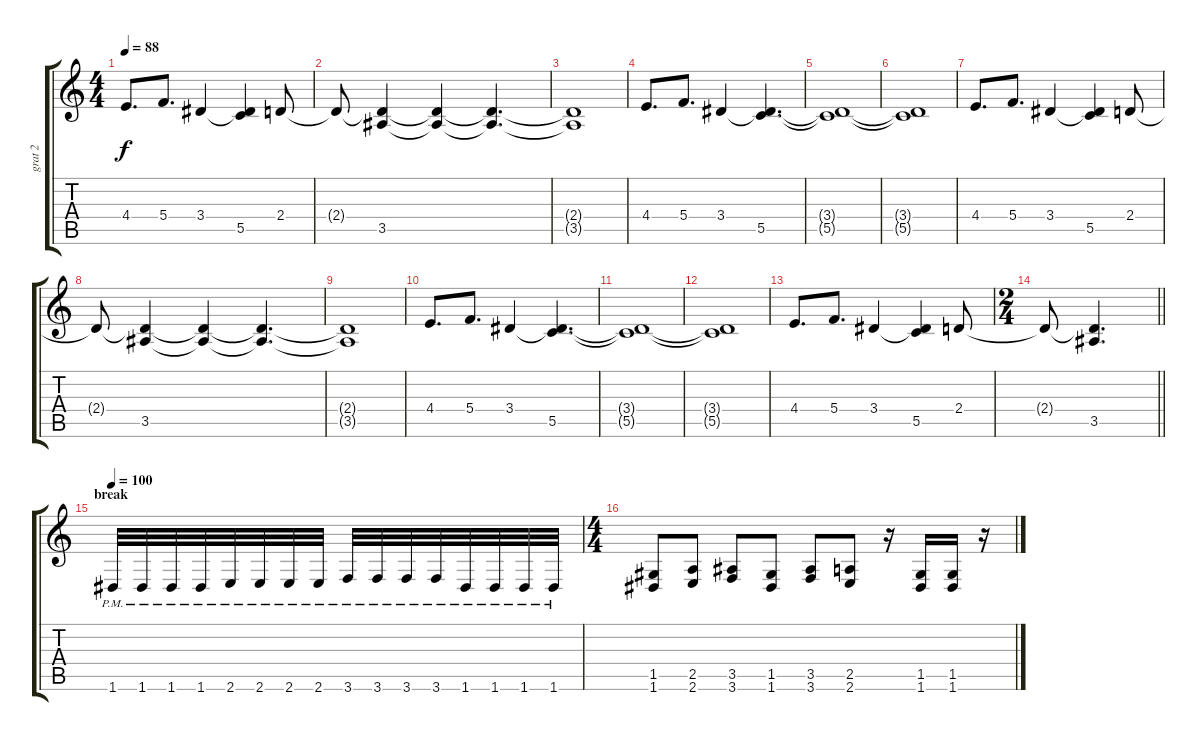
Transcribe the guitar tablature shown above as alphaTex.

\track ("grat 2" "grat 2") {instrument distortionguitar}
\staff {score tabs}
\tuning (D4 A3 F3 C3 G2 D2) {hide}
\ts (4 4)
\tempo 88
\clef g2
\ks c
4.4.8{d dy f} 5.4.8{d} 3.4.4 (3.4{t} 5.5).4 2.4.8 |
2.4{t}.8 (2.4{t} 3.5).4 (2.4{t} 3.5{t}).4 (2.4{t} 3.5{t}).4{d} |
(2.4{t} 3.5{t}).1 |
4.4.8{d} 5.4.8{d} 3.4.4 (3.4{t} 5.5).4{d} |
(3.4{t} 5.5{t}).1 |
(3.4{t} 5.5{t}).1 |
4.4.8{d} 5.4.8{d} 3.4.4 (3.4{t} 5.5).4 2.4.8 |
2.4{t}.8 (2.4{t} 3.5).4 (2.4{t} 3.5{t}).4 (2.4{t} 3.5{t}).4{d} |
(2.4{t} 3.5{t}).1 |
4.4.8{d} 5.4.8{d} 3.4.4 (3.4{t} 5.5).4{d} |
(3.4{t} 5.5{t}).1 |
(3.4{t} 5.5{t}).1 |
4.4.8{d} 5.4.8{d} 3.4.4 (3.4{t} 5.5).4 2.4.8 |
\ts (2 4)
\barLineRight lightlight
2.4{t}.8 (2.4{t} 3.5).4{d} |
\section ("" "break")
\tempo 100
1.6{pm}.32 1.6{pm}.32 1.6{pm}.32 1.6{pm}.32 2.6{pm}.32 2.6{pm}.32 2.6{pm}.32 2.6{pm}.32 3.6{pm}.32 3.6{pm}.32 3.6{pm}.32 3.6{pm}.32 1.6{pm}.32 1.6{pm}.32 1.6{pm}.32 1.6{pm}.32 |
\ts (4 4)
(1.5 1.6).8 (2.5 2.6).8 (3.5 3.6).8 (1.5 1.6).8 (3.5 3.6).8 (2.5 2.6).8 r.16 (1.5 1.6).16 (1.5 1.6).16 r.16
